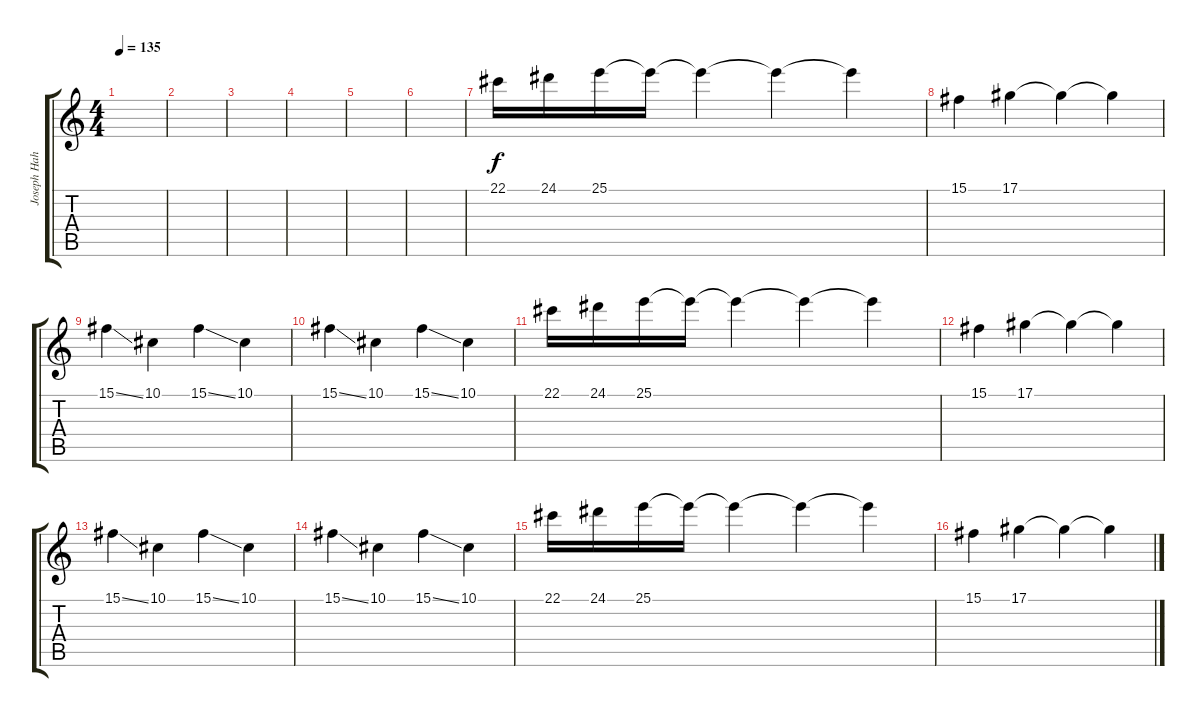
\track ("Joseph Hahn (Sampler)" "Joseph Hah") {instrument stringensemble1}
\staff {score tabs}
\tuning (Eb4 Bb3 Gb3 Db3 Ab2 Db2) {hide}
\ts (4 4)
\tempo 135
\clef g2
\ks c
|
|
|
|
|
|
22.1.16 24.1.16 25.1.16 25.1{t}.16 25.1{t}.4 25.1{t}.4 25.1{t}.4 |
15.1.4 17.1.4 17.1{t}.4 17.1{t}.4 |
15.1{ss}.4 10.1.4 15.1{ss}.4 10.1.4 |
15.1{ss}.4 10.1.4 15.1{ss}.4 10.1.4 |
22.1.16 24.1.16 25.1.16 25.1{t}.16 25.1{t}.4 25.1{t}.4 25.1{t}.4 |
15.1.4 17.1.4 17.1{t}.4 17.1{t}.4 |
15.1{ss}.4 10.1.4 15.1{ss}.4 10.1.4 |
15.1{ss}.4 10.1.4 15.1{ss}.4 10.1.4 |
22.1.16 24.1.16 25.1.16 25.1{t}.16 25.1{t}.4 25.1{t}.4 25.1{t}.4 |
15.1.4 17.1.4 17.1{t}.4 17.1{t}.4
